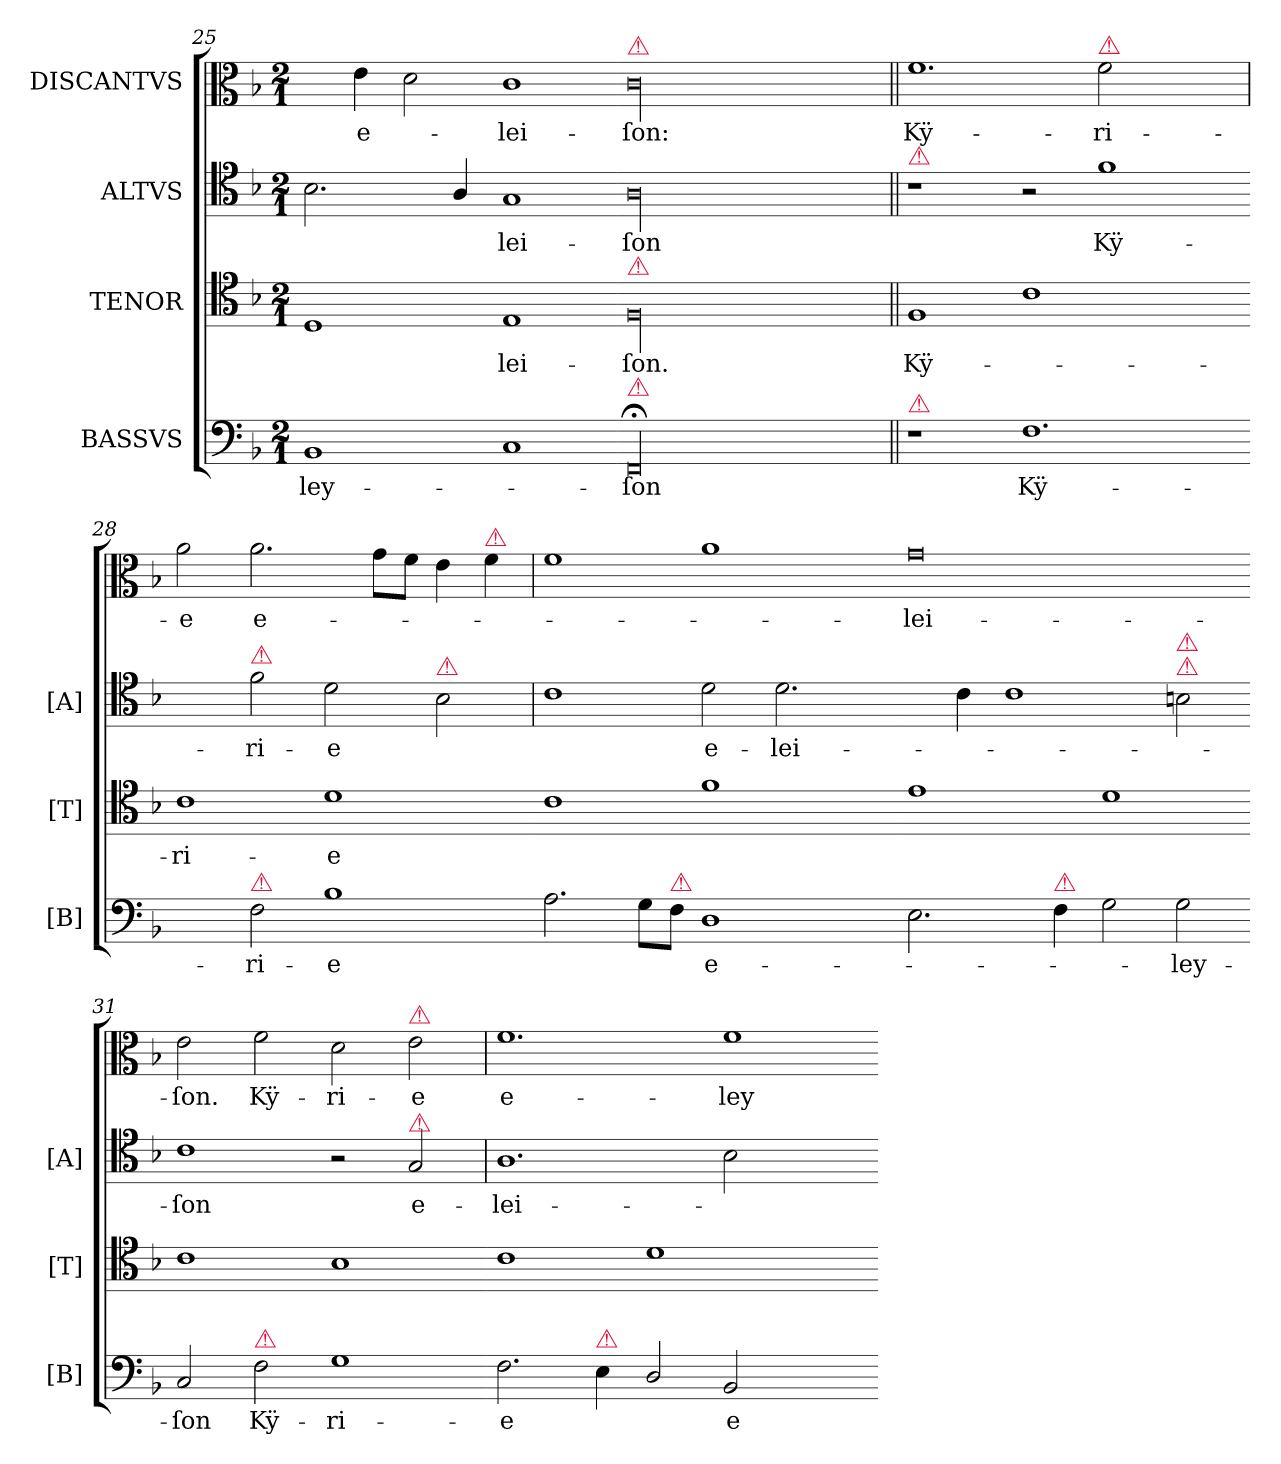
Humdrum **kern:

**kern	**text	**kern	**text	**kern	**text	**kern	**text
*part4	*part4	*part3	*part3	*part2	*part2	*part1	*part1
*staff4	*staff4	*staff3	*staff3	*staff2	*staff2	*staff1	*staff1
*I"BASSVS	*	*I"TENOR	*	*I"ALTVS	*	*I"DISCANTVS	*
*I'[B]	*	*I'[T]	*	*I'[A]	*	*	*
*clefF4	*	*clefC4	*	*clefC4	*	*clefC3	*
*k[b-]	*	*k[b-]	*	*k[b-]	*	*k[b-]	*
*M2/1	*	*M2/1	*	*M2/1	*	*M2/1	*
=25	=25	=25	=25	=25	=25	=25	=25
1BB-	-ley-	1D	.	2.B-\	.	4ryy	.
.	.	.	.	.	.	4e\	e-
.	.	.	.	.	.	2d\	.
.	.	.	.	4A/	.	.	.
1C	.	1E	-lei-	1G	-lei-	1c	-lei-
=26-	=26-	=26-	=26-	=26-	=26-	=26-	=26-
!	!	!	!	!	!	!LO:TX:a:color=crimson:t=⚠	!
!	!	!LO:TX:a:color=crimson:t=⚠	!	!	!	!	!
!LO:TX:a:color=crimson:t=⚠	!	!	!	!	!	!	!
00FF;</	-ſon	00F\	-ſon.	00A\	-ſon	00c\	-ſon:
=27||	=27||	=27||	=27||	=27||	=27||	=27||	=27||
!	!	!	!	!LO:TX:a:color=crimson:t=⚠	!	!	!
!LO:TX:a:color=crimson:t=⚠	!	!	!	!	!	!	!
1r	.	1F	Kÿ-	1r	.	1.f	Kÿ-
1.F	Kÿ-	1c	.	2r	.	.	.
!	!	!	!	!	!	!LO:TX:a:color=crimson:t=⚠	!
.	.	.	.	1f\	Kÿ-	2f\	-ri-
.	.	2ryy	.	.	.	2ryy	.
=28-	=28	=28-	=28	=28-	=28	=28	=28
2ryy	.	1c	-ri-	2ryy	.	2a\	-e
!	!	!	!	!LO:TX:a:color=crimson:t=⚠	!	!	!
!LO:TX:a:color=crimson:t=⚠	!	!	!	!	!	!	!
2F\	-ri-	.	.	2f\	-ri-	2.a\	e-
1B-	-e	1d	-e	2d\	-e	.	.
.	.	.	.	.	.	8g\L	.
.	.	.	.	.	.	8f\J	.
!	!	!	!	!LO:TX:a:color=crimson:t=⚠	!	!	!
.	.	.	.	2B-\	.	4e\	.
!	!	!	!	!	!	!LO:TX:a:color=crimson:t=⚠	!
.	.	.	.	.	.	4f\	.
=29-	=29	=29-	=29	=29	=29	=29	=29
2.A\	.	1c	.	1c	.	1f	.
8G\L	.	.	.	.	.	.	.
!LO:TX:a:color=crimson:t=⚠	!	!	!	!	!	!	!
8F\J	.	.	.	.	.	.	.
1D	e-	1f	.	2d\	e-	1a	.
.	.	.	.	2.d\	-lei-	.	.
4ryy	.	4ryy	.	.	.	4ryy	.
=30-	=30-	=30-	=30-	=30-	=30-	=30-	=30-
2.E\	.	1e	.	4ryy	.	0g	-lei-
.	.	.	.	4c\	.	.	.
.	.	.	.	1c	.	.	.
!LO:TX:a:color=crimson:t=⚠	!	!	!	!	!	!	!
4F\	.	.	.	.	.	.	.
2G\	.	1d	.	.	.	.	.
!	!	!	!	!LO:TX:a:color=crimson:t=⚠	!	!	!
!	!	!	!	!LO:TX:a:color=crimson:t=⚠	!	!	!
2G\	-ley-	.	.	2Bn\	.	.	.
=31-	=31-	=31-	=31-	=31-	=31-	=31-	=31-
2C/	-ſon	1c	.	1c	-ſon	2e\	-ſon.
!LO:TX:a:color=crimson:t=⚠	!	!	!	!	!	!	!
2F\	Kÿ-	.	.	.	.	2f\	Kÿ-
1G	-ri-	1B-	.	2r	.	2d\	-ri-
!	!	!	!	!	!	!LO:TX:a:color=crimson:t=⚠	!
!	!	!	!	!LO:TX:a:color=crimson:t=⚠	!	!	!
!	!	!	!	!	!LO:LY:i	!	!
.	.	.	.	2G/	e-	2e\	-e
=32-	=32	=32-	=32	=32	=32	=32	=32
!	!	!	!	!	!LO:LY:i	!	!
2.F\	-e	1c	.	1.A	-lei-	1.f	e-
!LO:TX:a:color=crimson:t=⚠	!	!	!	!	!	!	!
4E\	.	.	.	.	.	.	.
2D/	.	1d	.	.	.	.	.
2BB-/	e-	.	.	2B-\	.	1f\	-ley-
2ryy	.	2ryy	.	2ryy	.	.	.
=-	=-	=-	=-	=-	=-	=-	=-
*-	*-	*-	*-	*-	*-	*-	*-
